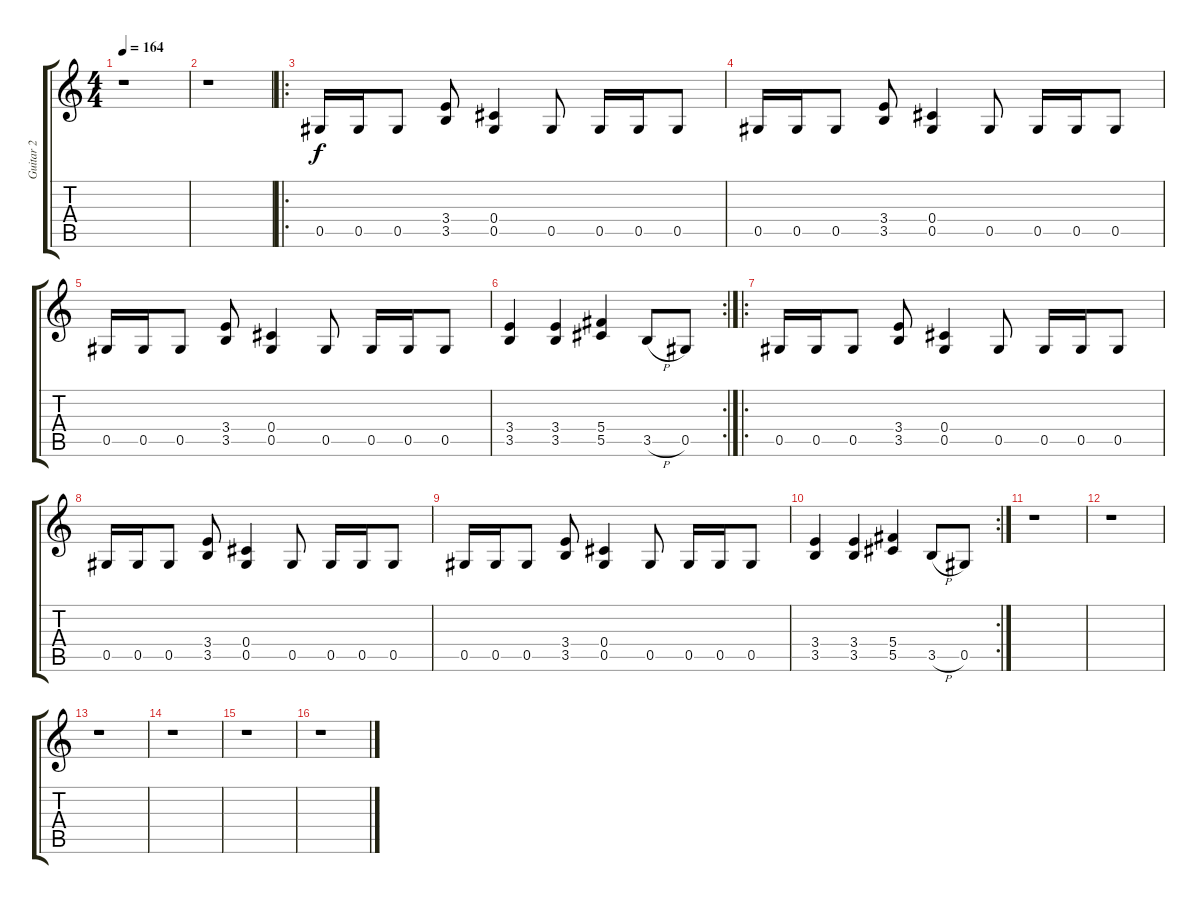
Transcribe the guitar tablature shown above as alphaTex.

\track ("Guitar 2" "Guitar 2") {instrument distortionguitar}
\staff {score tabs}
\tuning (Eb4 Bb3 Gb3 Db3 Ab2 Eb2) {hide}
\ts (4 4)
\tempo 164
\clef g2
\ks c
r.1{dy f} |
r.1 |
\ro
0.5.16 0.5.16 0.5.8 (3.4 3.5).8 (0.4 0.5).4 0.5.8 0.5.16 0.5.16 0.5.8 |
0.5.16 0.5.16 0.5.8 (3.4 3.5).8 (0.4 0.5).4 0.5.8 0.5.16 0.5.16 0.5.8 |
0.5.16 0.5.16 0.5.8 (3.4 3.5).8 (0.4 0.5).4 0.5.8 0.5.16 0.5.16 0.5.8 |
\rc 2
(3.4 3.5).4 (3.4 3.5).4 (5.4 5.5).4 3.5{h}.8 0.5.8 |
\ro
0.5.16 0.5.16 0.5.8 (3.4 3.5).8 (0.4 0.5).4 0.5.8 0.5.16 0.5.16 0.5.8 |
0.5.16 0.5.16 0.5.8 (3.4 3.5).8 (0.4 0.5).4 0.5.8 0.5.16 0.5.16 0.5.8 |
0.5.16 0.5.16 0.5.8 (3.4 3.5).8 (0.4 0.5).4 0.5.8 0.5.16 0.5.16 0.5.8 |
\rc 2
(3.4 3.5).4 (3.4 3.5).4 (5.4 5.5).4 3.5{h}.8 0.5.8 |
r.1 |
r.1 |
r.1 |
r.1 |
r.1 |
r.1
